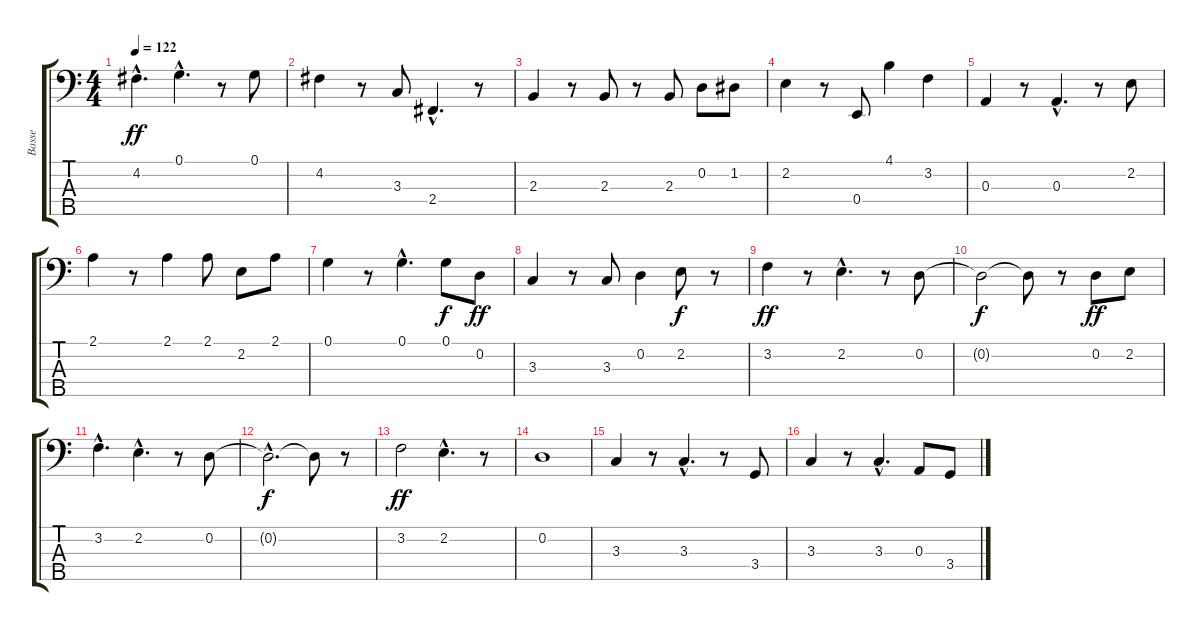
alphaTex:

\track ("Basse    " "Basse    ") {instrument electricbassfinger}
\staff {score tabs}
\tuning (G2 D2 A1 E1 B0) {hide}
\ts (4 4)
\tempo 122
\clef f4
\ks c
4.2{hac}.4{d dy ff} 0.1{hac}.4{d} r.8 0.1.8 |
4.2.4 r.8 3.3.8 2.4{hac}.4{d} r.8 |
2.3.4 r.8 2.3.8 r.8 2.3.8 0.2.8 1.2.8 |
2.2.4 r.8 0.4.8 4.1.4 3.2.4 |
0.3.4 r.8 0.3{hac}.4{d} r.8 2.2.8 |
2.1.4 r.8 2.1.4 2.1.8 2.2.8 2.1.8 |
0.1.4 r.8 0.1{hac}.4{d} 0.1.8{dy f} 0.2.8{dy ff} |
3.3.4 r.8 3.3.8 0.2.4 2.2.8{dy f} r.8 |
3.2.4{dy ff} r.8 2.2{hac}.4{d} r.8 0.2.8 |
0.2{t}.2{dy f} 0.2{t}.8 r.8 0.2.8{dy ff} 2.2.8 |
3.2{hac}.4{d} 2.2{hac}.4{d} r.8 0.2.8 |
0.2{hac t}.2{d dy f} 0.2{t}.8 r.8 |
3.2.2{dy ff} 2.2{hac}.4{d} r.8 |
0.2.1 |
3.3.4 r.8 3.3{hac}.4{d} r.8 3.4.8 |
3.3.4 r.8 3.3{hac}.4{d} 0.3.8 3.4.8
